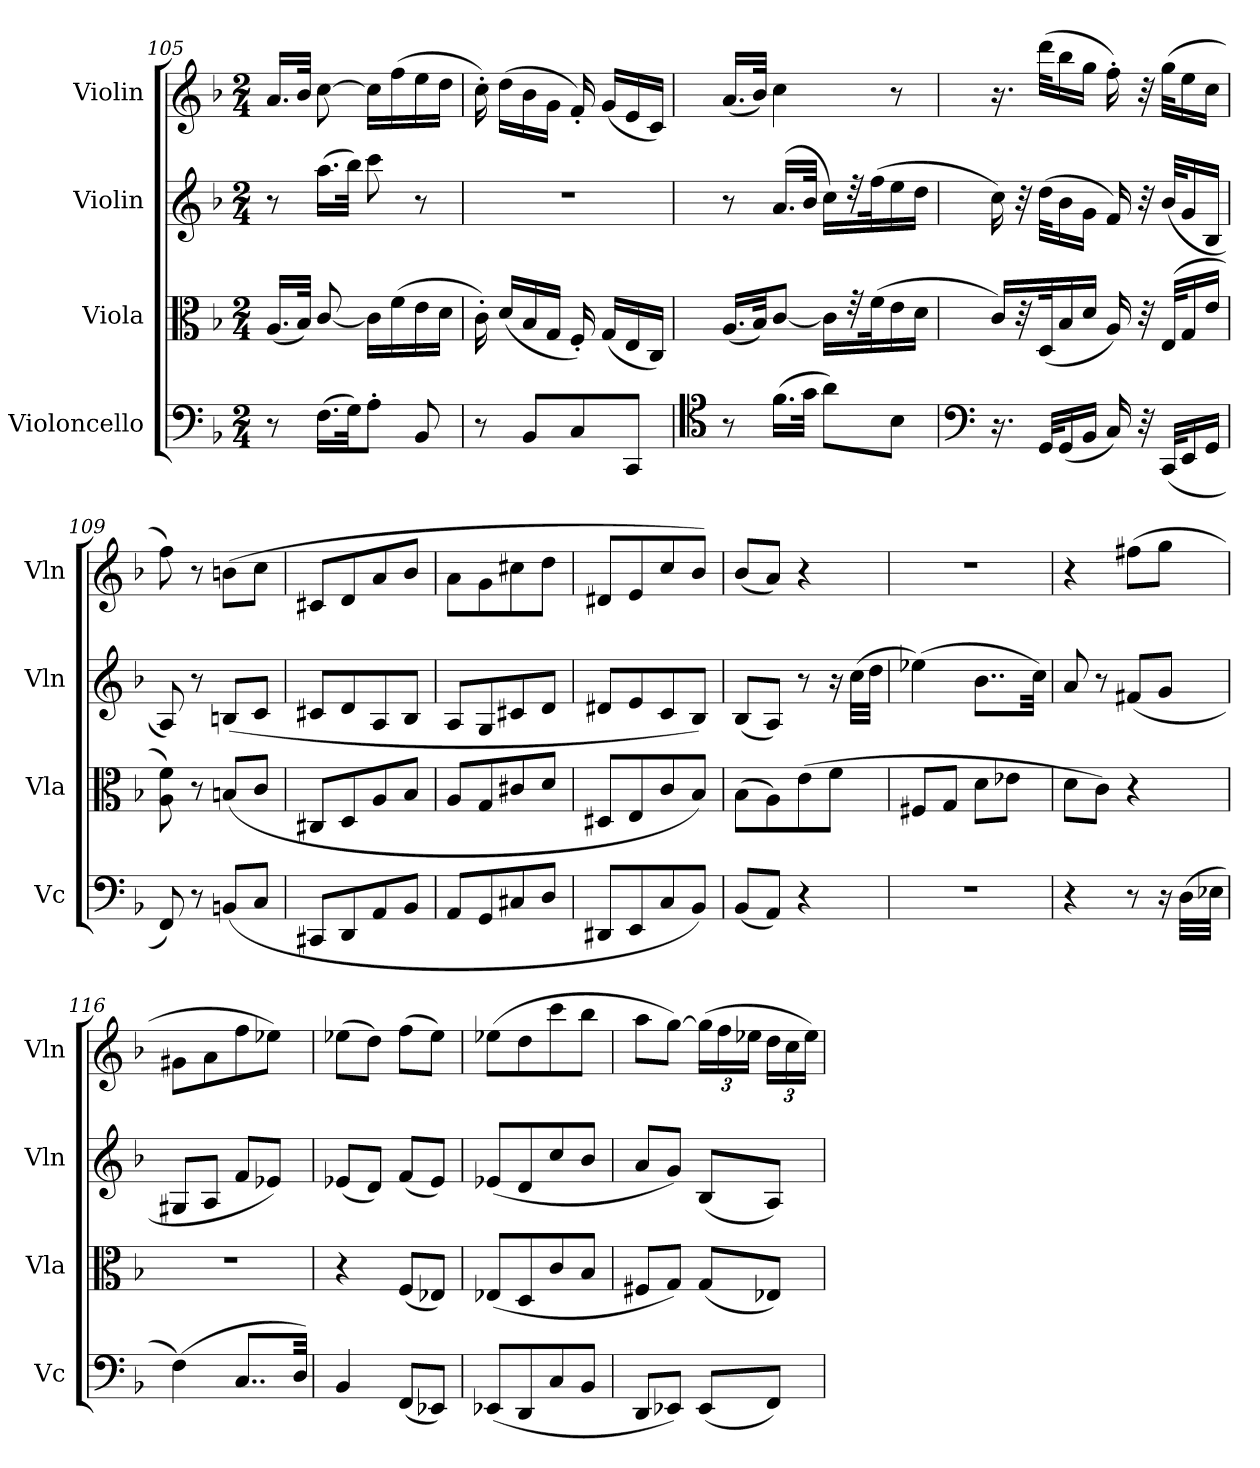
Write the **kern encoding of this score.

**kern	**kern	**kern	**kern
*part4	*part3	*part2	*part1
*staff4	*staff3	*staff2	*staff1
*I"Violoncello	*I"Viola	*I"Violin	*I"Violin
*I'Vc	*I'Vla	*I'Vln	*I'Vln
*clefF4	*clefC3	*clefG2	*clefG2
*k[b-]	*k[b-]	*k[b-]	*k[b-]
*M2/4	*M2/4	*M2/4	*M2/4
=105	=105	=105	=105
8r	(16.A/LL	8r	16.a/LL
.	32B-/JJk)	.	32b-/JJk
(16.F\LL	[8c/	(16.aa\LL	[8cc\
32G\JK)	.	32bb-\JJk)	.
8A'\J	16c\LL]	8ccc\	16cc\LL]
.	(16f\	.	(16ff\
8BB-/	16e\	8r	16ee\
.	16d\JJ	.	16dd\JJ
=106	=106	=106	=106
8r	16c'\)	2r	16cc'\)
.	(16d/LL	.	(16dd\LL
8BB-/L	16B-/	.	16b-\
.	16G/JJ	.	16g\JJ
8C/	16F'/)	.	16f'/)
.	(16G/LL	.	(16g/LL
8CC/J	16E/	.	16e/
.	16C/JJ)	.	16c/JJ)
=107	=107	=107	=107
*clefC4	*	*	*
8r	(16.A/LL	8r	(16.a/LL
.	32B-/JK)	.	32b-/JJk)
(16.f\LL	[8c/J	(16.a/LL	4cc\
32g\JJk	.	32b-/JJk	.
8a\L)	16c\LL]	16cc\LL)	.
.	32r	32r	.
.	(32f\K	(32ff\K	.
8B-\J	16e\	16ee\	8r
.	16d\JJ	16dd\JJ	.
=108	=108	=108	=108
*clefF4	*	*	*
16.r	16c/LL)	16cc\)	16.r
.	32r	32r	.
32GG/KLL	(32D/K	(32dd\KLL	(32ddd\KLL
(16GG/	16B-/	16b-\	16bb-\
16BB-/JJ	16d/JJ	16g\JJ	16gg\JJ
16C/)	16A/)	16f/)	16ff'\)
32r	32r	32r	32r
(32CC/KLL	(32E/KLL	(32b-/KLL	(32gg\KLL
16EE/	16G/	16g/	16ee\
16GG/JJ	16e/JJ	16B-/JJ	16cc\JJ
=109	=109	=109	=109
8FF/)	8A\ 8f\)	8A/)	8ff\)
8r	8r	8r	8r
(8BBn/L	(8Bn/L	(8Bn/L	(8bn\L
8C/J	8c/J	8c/J	8cc\J
=110	=110	=110	=110
8CC#X/L	8C#X/L	8c#X/L	8c#X/L
8DD/	8D/	8d/	8d/
8AA/	8A/	8A/	8a/
8BB-/J	8B-/J	8B-/J	8b-/J
=111	=111	=111	=111
8AA/L	8A/L	8A/L	8a\L
8GG/	8G/	8G/	8g\
8C#X/	8c#X/	8c#X/	8cc#X\
8D/J	8d/J	8d/J	8dd\J
=112	=112	=112	=112
8DD#X/L	8D#X/L	8d#X/L	8d#X/L
8EE/	8E/	8e/	8e/
8C/	8c/	8c/	8cc/
8BB-/J)	8B-/J)	8B-/J)	8b-/J)
=113	=113	=113	=113
(8BB-/L	(8B-\L	(8B-/L	(8b-/L
8AA/J)	8A\)	8A/J)	8a/J)
4r	(8e\	8r	4r
.	8f\J	16r	.
.	.	(32cc\LLL	.
.	.	32dd\JJJ	.
=114	=114	=114	=114
2r	8F#X/L	(4ee-X\)	2r
.	8G/J	.	.
.	8d\L	8..b-\L	.
.	8e-X\J	.	.
.	.	32cc\Jkk)	.
=115	=115	=115	=115
4r	8d\L	8a/	4r
.	8c\J)	8r	.
8r	4r	(8f#X/L	(8ff#X\L
16r	.	8g/J	8gg\J
(32D\LLL	.	.	.
32E-X\JJJ	.	.	.
=116	=116	=116	=116
(4F\)	2r	8G#X/L	8g#X\L
.	.	8A/J	8a\
8..C/L	.	8f/L	8ff\
.	.	8e-X/J)	8ee-X\J)
32D/Jkk)	.	.	.
=117	=117	=117	=117
4BB-/	4r	(8e-X/L	(8ee-X\L
.	.	8d/J)	8dd\J)
(8FF/L	(8F/L	(8f/L	(8ff\L
8EE-X/J)	8E-X/J)	8e-/J)	8ee-\J)
=118	=118	=118	=118
(8EE-X/L	(8E-X/L	(8e-X/L	(8ee-X\L
8DD/	8D/	8d/	8dd\
8C/	8c/	8cc/	8ccc\
8BB-/J	8B-/J	8b-/J	8bb-\J
=119	=119	=119	=119
8DD/L	8F#X/L	8a/L	8aa\L
8EE-X/J)	8G/J)	8g/J)	[8gg\J)
(8EE-/L	(8G/L	(8B-/L	(24gg\LL]
.	.	.	24ff\
.	.	.	24ee-X\JJ
8FF/J)	8E-X/J)	8A/J)	24dd\LL
.	.	.	24cc\
.	.	.	24ee-\JJ)
=	=	=	=
*-	*-	*-	*-
